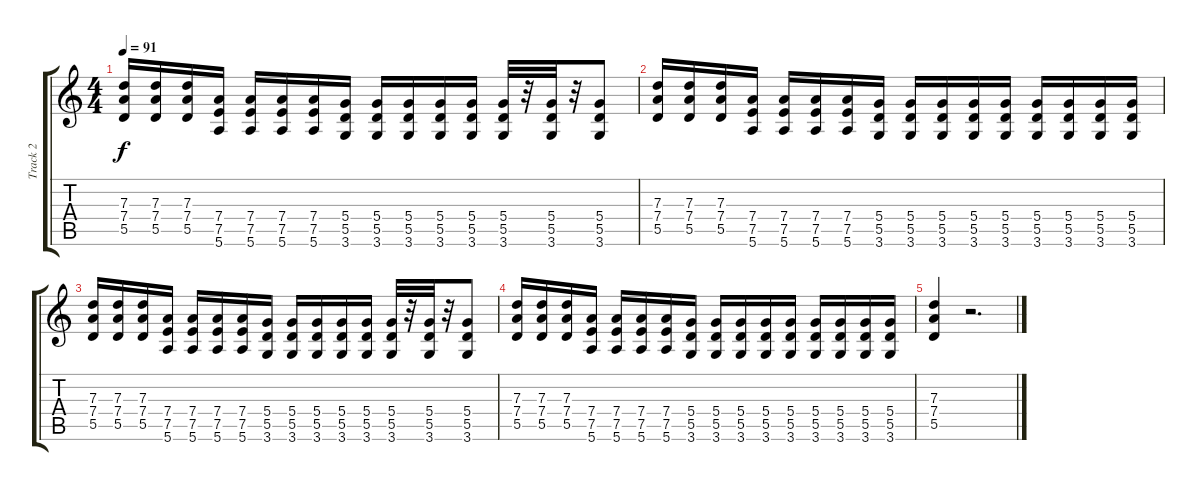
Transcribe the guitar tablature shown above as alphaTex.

\track ("Track 2" "Track 2") {instrument distortionguitar}
\staff {score tabs}
\tuning (E4 B3 G3 D3 A2 E2) {hide}
\ts (4 4)
\tempo 91
\clef g2
\ks c
(7.3 7.4 5.5).16{dy f} (7.3 7.4 5.5).16 (7.3 7.4 5.5).16 (7.4 7.5 5.6).16 (7.4 7.5 5.6).16 (7.4 7.5 5.6).16 (7.4 7.5 5.6).16 (5.4 5.5 3.6).16 (5.4 5.5 3.6).16 (5.4 5.5 3.6).16 (5.4 5.5 3.6).16 (5.4 5.5 3.6).16 (5.4 5.5 3.6).32 r.32 (5.4 5.5 3.6).32 r.32 (5.4 5.5 3.6).8 |
(7.3 7.4 5.5).16 (7.3 7.4 5.5).16 (7.3 7.4 5.5).16 (7.4 7.5 5.6).16 (7.4 7.5 5.6).16 (7.4 7.5 5.6).16 (7.4 7.5 5.6).16 (5.4 5.5 3.6).16 (5.4 5.5 3.6).16 (5.4 5.5 3.6).16 (5.4 5.5 3.6).16 (5.4 5.5 3.6).16 (5.4 5.5 3.6).16 (5.4 5.5 3.6).16 (5.4 5.5 3.6).16 (5.4 5.5 3.6).16 |
(7.3 7.4 5.5).16 (7.3 7.4 5.5).16 (7.3 7.4 5.5).16 (7.4 7.5 5.6).16 (7.4 7.5 5.6).16 (7.4 7.5 5.6).16 (7.4 7.5 5.6).16 (5.4 5.5 3.6).16 (5.4 5.5 3.6).16 (5.4 5.5 3.6).16 (5.4 5.5 3.6).16 (5.4 5.5 3.6).16 (5.4 5.5 3.6).32 r.32 (5.4 5.5 3.6).32 r.32 (5.4 5.5 3.6).8 |
(7.3 7.4 5.5).16 (7.3 7.4 5.5).16 (7.3 7.4 5.5).16 (7.4 7.5 5.6).16 (7.4 7.5 5.6).16 (7.4 7.5 5.6).16 (7.4 7.5 5.6).16 (5.4 5.5 3.6).16 (5.4 5.5 3.6).16 (5.4 5.5 3.6).16 (5.4 5.5 3.6).16 (5.4 5.5 3.6).16 (5.4 5.5 3.6).16 (5.4 5.5 3.6).16 (5.4 5.5 3.6).16 (5.4 5.5 3.6).16 |
(7.3 7.4 5.5).4 r.2{d}
